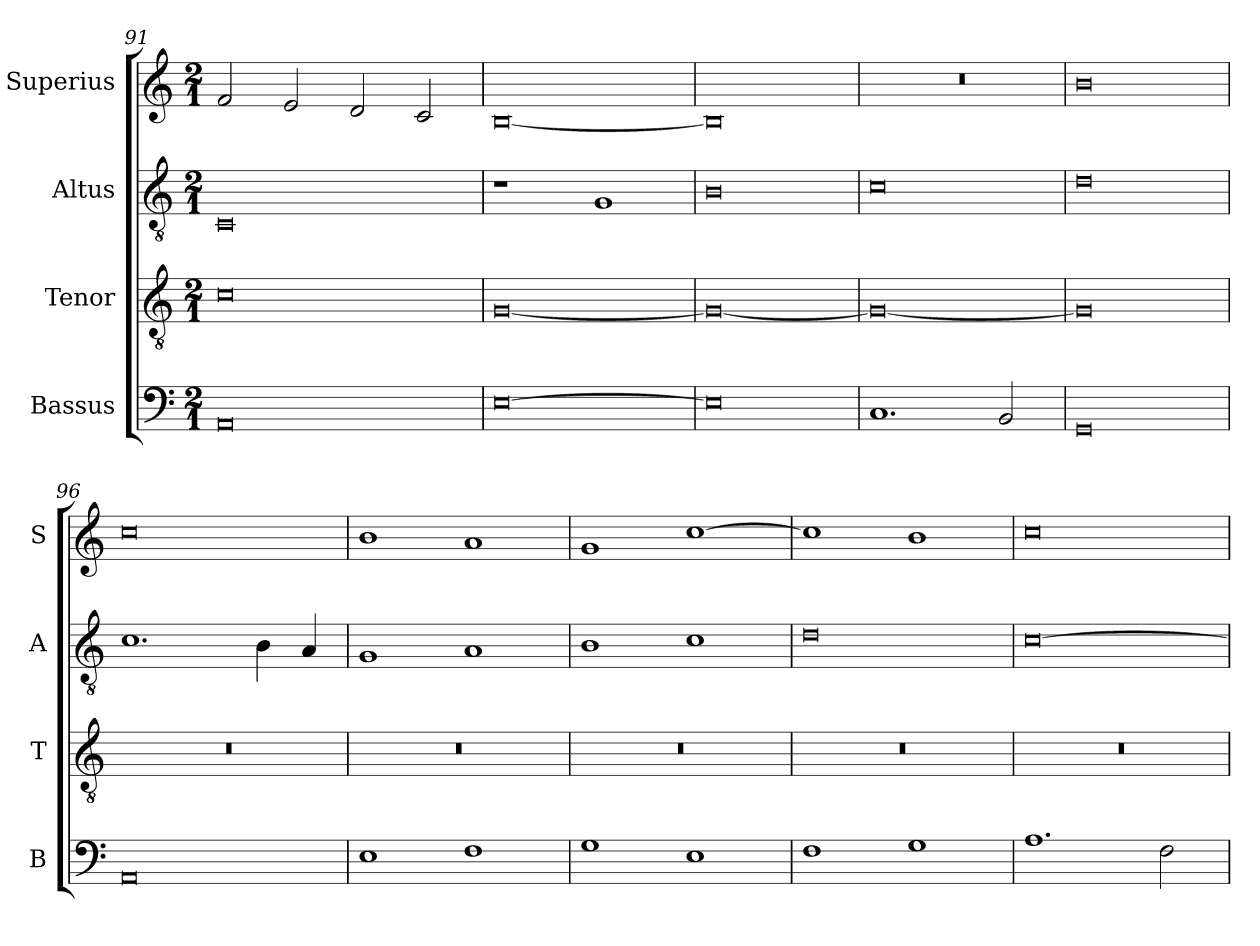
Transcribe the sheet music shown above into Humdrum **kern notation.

**kern	**kern	**kern	**kern
*part4	*part3	*part2	*part1
*staff4	*staff3	*staff2	*staff1
*I"Bassus	*I"Tenor	*I"Altus	*I"Superius
*I'B	*I'T	*I'A	*I'S
*clefF4	*clefGv2	*clefGv2	*clefG2
*k[]	*k[]	*k[]	*k[]
*M2/1	*M2/1	*M2/1	*M2/1
=91	=91	=91	=91
0AA	0c	0C	2f/
.	.	.	2e/
.	.	.	2d/
.	.	.	2c/
=92	=92	=92	=92
[0E	[0G	1r	[0B
.	.	1G	.
=93	=93	=93	=93
0E]	0G_	0B	0B]
=94	=94	=94	=94
1.C	0G_	0c	0r
2BB/	.	.	.
=95	=95	=95	=95
0GG	0G]	0d	0b
=96	=96	=96	=96
0AA	0r	1.c	0cc
.	.	4B\	.
.	.	4A/	.
=97	=97	=97	=97
1E	0r	1G	1b
1F	.	1A	1a
=98	=98	=98	=98
1G	0r	1B	1g
1E	.	1c	[1cc
=99	=99	=99	=99
1F	0r	0d	1cc]
1G	.	.	1b
=100	=100	=100	=100
1.A	0r	[0c	0cc
2F\	.	.	.
=	=	=	=
*-	*-	*-	*-
